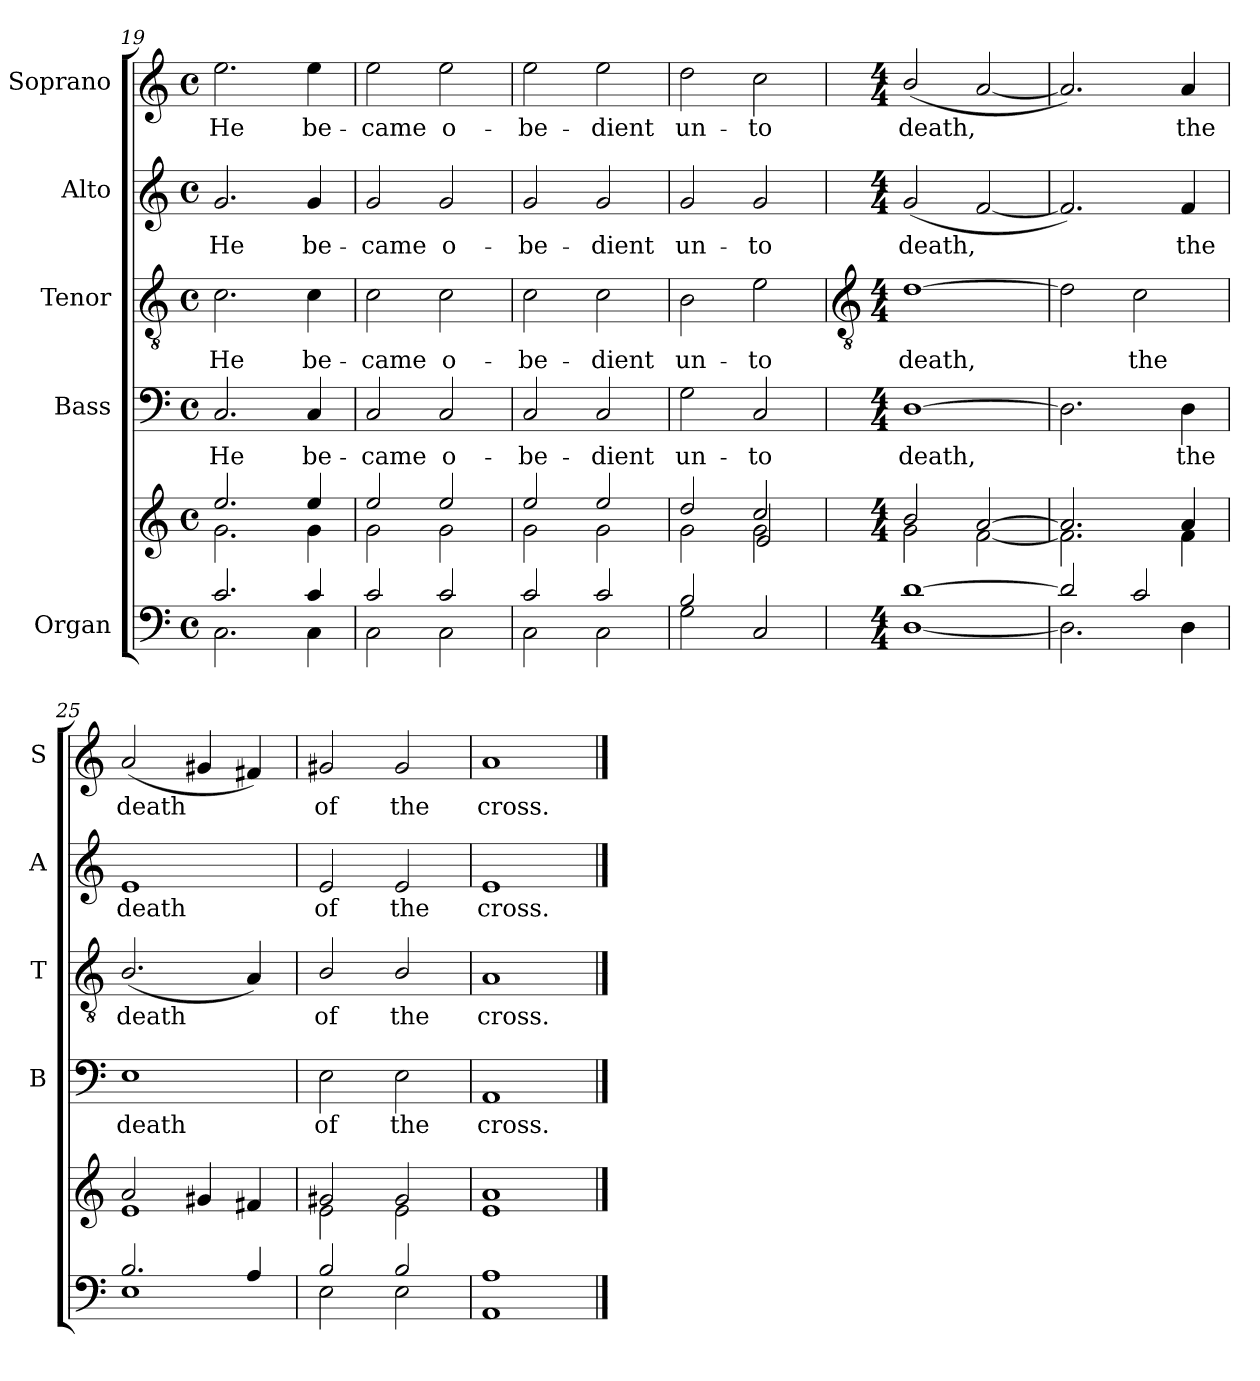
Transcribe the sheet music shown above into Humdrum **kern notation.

**kern	**kern	**kern	**text	**kern	**text	**kern	**text	**kern	**text
*part5	*part5	*part4	*part4	*part3	*part3	*part2	*part2	*part1	*part1
*staff6	*staff5	*staff4	*staff4	*staff3	*staff3	*staff2	*staff2	*staff1	*staff1
*I"Organ	*	*I"Bass	*	*I"Tenor	*	*I"Alto	*	*I"Soprano	*
*	*	*I'B	*	*I'T	*	*I'A	*	*I'S	*
*clefF4	*clefG2	*clefF4	*	*clefGv2	*	*clefG2	*	*clefG2	*
*k[]	*k[]	*k[]	*	*k[]	*	*k[]	*	*k[]	*
*C:	*C:	*C:	*	*C:	*	*C:	*	*C:	*
*M4/4	*M4/4	*M4/4	*	*M4/4	*	*M4/4	*	*M4/4	*
*met(c)	*met(c)	*met(c)	*	*met(c)	*	*met(c)	*	*met(c)	*
=19	=19	=19	=19	=19	=19	=19	=19	=19	=19
*^	*^	*	*	*	*	*	*	*	*
!	!	!	!	!	!LO:LY:b	!	!LO:LY:b	!	!LO:LY:b	!	!LO:LY:b
2.c	2.C\	2.ee	2.g\	2.C	He	2.c	He	2.g	He	2.ee	He
!	!	!	!	!	!LO:LY:b	!	!LO:LY:b	!	!LO:LY:b	!	!LO:LY:b
4c	4C\	4ee	4g\	4C	be-	4c	be-	4g	be-	4ee	be-
=20	=20	=20	=20	=20	=20	=20	=20	=20	=20	=20	=20
!	!	!	!	!	!LO:LY:b	!	!LO:LY:b	!	!LO:LY:b	!	!LO:LY:b
2c	2C\	2ee	2g\	2C	-came	2c	-came	2g	-came	2ee	-came
!	!	!	!	!	!LO:LY:b	!	!LO:LY:b	!	!LO:LY:b	!	!LO:LY:b
2c	2C\	2ee	2g\	2C	o-	2c	o-	2g	o-	2ee	o-
=21	=21	=21	=21	=21	=21	=21	=21	=21	=21	=21	=21
!	!	!	!	!	!LO:LY:b	!	!LO:LY:b	!	!LO:LY:b	!	!LO:LY:b
2c	2C\	2ee	2g\	2C	-be-	2c	-be-	2g	-be-	2ee	-be-
!	!	!	!	!	!LO:LY:b	!	!LO:LY:b	!	!LO:LY:b	!	!LO:LY:b
2c	2C\	2ee	2g\	2C	-dient	2c	-dient	2g	-dient	2ee	-dient
=22	=22	=22	=22	=22	=22	=22	=22	=22	=22	=22	=22
*	*	*	*^	*	*	*	*	*	*	*	*
!	!	!	!	!	!	!LO:LY:b	!	!LO:LY:b	!	!LO:LY:b	!	!LO:LY:b
2B	2G	2dd	2g\	2ryy	2G	un-	2B	un-	2g	un-	2dd	un-
!	!	!	!	!	!	!LO:LY:b	!	!LO:LY:b	!	!LO:LY:b	!	!LO:LY:b
2ryy	2C	2cc/	2g	2e	2C	-to	2e	-to	2g	-to	2cc	-to
*	*	*v	*v	*v	*	*	*	*	*	*	*	*
!!LO:LB:g=z
=23	=23	=23	=23	=23	=23	=23	=23	=23	=23	=23
*	*	*	*	*	*clefGv2	*	*	*	*	*
*M4/4	*	*M4/4	*M4/4	*	*M4/4	*	*M4/4	*	*M4/4	*
*	*	*^	*	*	*	*	*	*	*	*
*	*	*	*^	*	*	*	*	*	*	*	*
!	!	!	!	!	!	!LO:LY:b	!	!LO:LY:b	!	!LO:LY:b	!	!LO:LY:b
*	*	*	*v	*v	*	*	*	*	*	*	*	*
[1d	[1D	2b/	2g	[1D	death,	[1d	death,	(<2g	death,	(<2b/	death,
.	.	[2a	[2f	.	.	.	.	[2f	.	[2a	.
=24	=24	=24	=24	=24	=24	=24	=24	=24	=24	=24	=24
2d]	2.D]	2.a]	2.f]	2.D]	.	2d]	.	2.f])	.	2.a])	.
!	!	!	!	!	!	!	!LO:LY:b	!	!	!	!
2c/	.	.	.	.	.	2c	the	.	.	.	.
!	!	!	!	!	!LO:LY:b	!	!	!	!LO:LY:b	!	!LO:LY:b
.	4D	4a	4f	4D	the	.	.	4f	the	4a	the
=25	=25	=25	=25	=25	=25	=25	=25	=25	=25	=25	=25
!	!	!	!	!	!LO:LY:b	!	!LO:LY:b	!	!LO:LY:b	!	!LO:LY:b
2.B/	1E	2a	1e	1E	death	(<2.B/	death	1e	death	(<2a	death
.	.	4g#X	.	.	.	.	.	.	.	4g#X	.
4A/	.	4f#X	.	.	.	4A)	.	.	.	4f#X)	.
=26	=26	=26	=26	=26	=26	=26	=26	=26	=26	=26	=26
!	!	!	!	!	!LO:LY:b	!	!LO:LY:b	!	!LO:LY:b	!	!LO:LY:b
2B	2E	2g#X	2e	2E	of	2B/	of	2e	of	2g#X	of
!	!	!	!	!	!LO:LY:b	!	!LO:LY:b	!	!LO:LY:b	!	!LO:LY:b
2B	2E	2g#	2e	2E	the	2B/	the	2e	the	2g#	the
=27	=27	=27	=27	=27	=27	=27	=27	=27	=27	=27	=27
!	!	!	!	!	!LO:LY:b	!	!LO:LY:b	!	!LO:LY:b	!	!LO:LY:b
1A	1AA	1a	1e	1AA	cross.	1A	cross.	1e	cross.	1a	cross.
*v	*v	*	*	*	*	*	*	*	*	*	*
*	*v	*v	*	*	*	*	*	*	*	*
==	==	==	==	==	==	==	==	==	==
*-	*-	*-	*-	*-	*-	*-	*-	*-	*-
